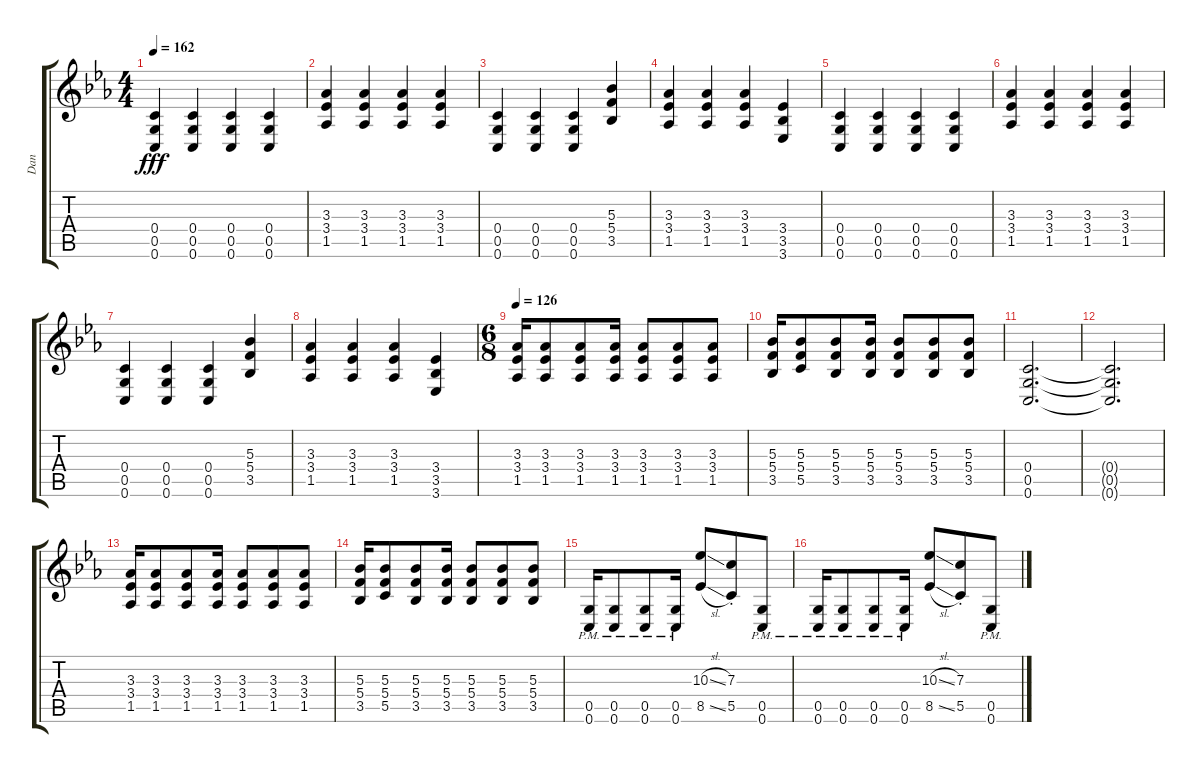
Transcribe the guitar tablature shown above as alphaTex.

\track ("Dan" "Dan") {instrument overdrivenguitar}
\staff {score tabs}
\tuning (D4 A3 F3 C3 G2 C2) {hide}
\ts (4 4)
\tempo 162
\clef g2
\ks cminor
(0.4 0.5 0.6).4{dy fff} (0.4 0.5 0.6).4 (0.4 0.5 0.6).4 (0.4 0.5 0.6).4 |
(3.3 3.4 1.5).4 (3.3 3.4 1.5).4 (3.3 3.4 1.5).4 (3.3 3.4 1.5).4 |
(0.4 0.5 0.6).4 (0.4 0.5 0.6).4 (0.4 0.5 0.6).4 (5.3 5.4 3.5).4 |
(3.3 3.4 1.5).4 (3.3 3.4 1.5).4 (3.3 3.4 1.5).4 (3.4 3.5 3.6).4 |
(0.4 0.5 0.6).4 (0.4 0.5 0.6).4 (0.4 0.5 0.6).4 (0.4 0.5 0.6).4 |
(3.3 3.4 1.5).4 (3.3 3.4 1.5).4 (3.3 3.4 1.5).4 (3.3 3.4 1.5).4 |
(0.4 0.5 0.6).4 (0.4 0.5 0.6).4 (0.4 0.5 0.6).4 (5.3 5.4 3.5).4 |
(3.3 3.4 1.5).4 (3.3 3.4 1.5).4 (3.3 3.4 1.5).4 (3.4 3.5 3.6).4 |
\ts (6 8)
\tempo 126
(3.3 3.4 1.5).16 (3.3 3.4 1.5).8 (3.3 3.4 1.5).8 (3.3 3.4 1.5).16 (3.3 3.4 1.5).8 (3.3 3.4 1.5).8 (3.3 3.4 1.5).8 |
(5.3 5.4 3.5).16 (5.3 5.4 5.5).8 (5.3 5.4 3.5).8 (5.3 5.4 3.5).16 (5.3 5.4 3.5).8 (5.3 5.4 3.5).8 (5.3 5.4 3.5).8 |
(0.4 0.5 0.6).2{d} |
(0.4{t} 0.5{t} 0.6{t}).2{d} |
(3.3 3.4 1.5).16 (3.3 3.4 1.5).8 (3.3 3.4 1.5).8 (3.3 3.4 1.5).16 (3.3 3.4 1.5).8 (3.3 3.4 1.5).8 (3.3 3.4 1.5).8 |
(5.3 5.4 3.5).16 (5.3 5.4 5.5).8 (5.3 5.4 3.5).8 (5.3 5.4 3.5).16 (5.3 5.4 3.5).8 (5.3 5.4 3.5).8 (5.3 5.4 3.5).8 |
(0.5{pm} 0.6{pm}).16 (0.5{pm} 0.6{pm}).8 (0.5{pm} 0.6{pm}).8 (0.5{pm} 0.6{pm}).16 (10.3{sl} 8.5{sl}).8 (7.3{st} 5.5{st}).8 (0.5{pm} 0.6{pm}).8 |
(0.5{pm} 0.6{pm}).16 (0.5{pm} 0.6{pm}).8 (0.5{pm} 0.6{pm}).8 (0.5{pm} 0.6{pm}).16 (10.3{sl} 8.5{sl}).8 (7.3{st} 5.5{st}).8 (0.5{pm} 0.6{pm}).8
